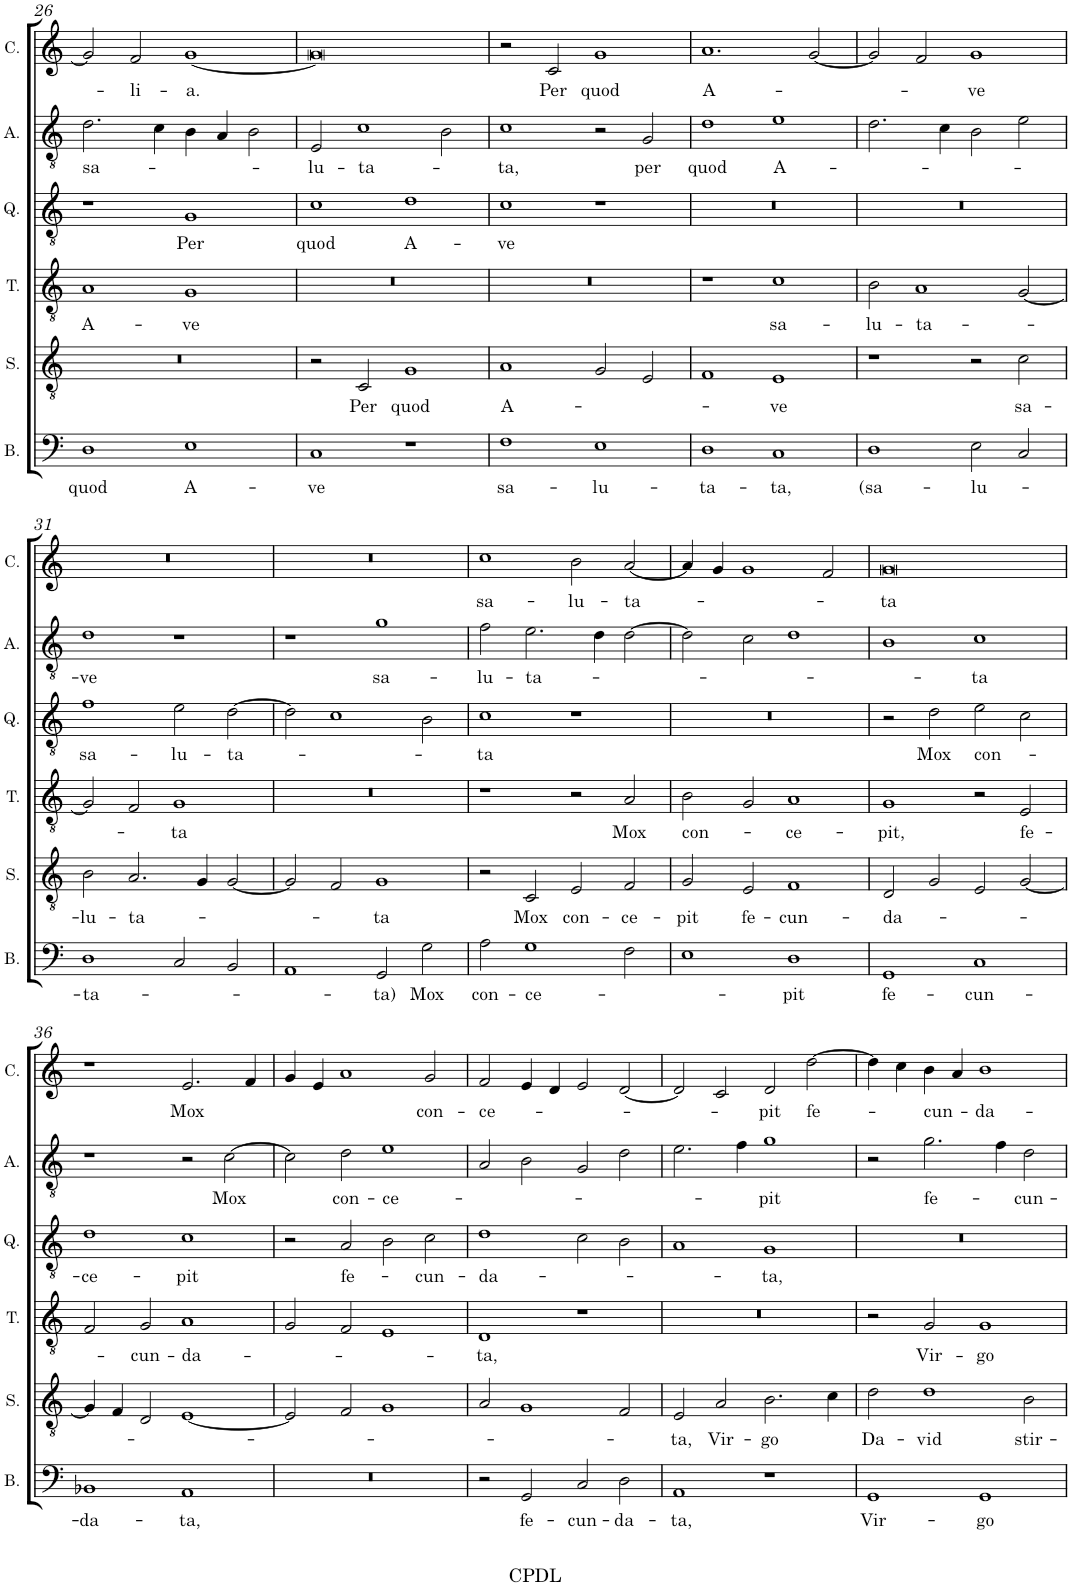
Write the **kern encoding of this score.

**kern	**text	**kern	**text	**kern	**text	**kern	**text	**kern	**text	**kern	**text
*part6	*part6	*part5	*part5	*part4	*part4	*part3	*part3	*part2	*part2	*part1	*part1
*staff6	*staff6	*staff5	*staff5	*staff4	*staff4	*staff3	*staff3	*staff2	*staff2	*staff1	*staff1
*I"Bassus	*	*I"Sexta vox	*	*I"Tenor	*	*I"Quinta vox	*	*I"Altus	*	*I"Cantus	*
*I'B.	*	*I'S.	*	*I'T.	*	*I'Q.	*	*I'A.	*	*I'C.	*
!!LO:PB:g=z
*clefF4	*	*clefGv2	*	*clefGv2	*	*clefGv2	*	*clefGv2	*	*clefG2	*
*k[]	*	*k[]	*	*k[]	*	*k[]	*	*k[]	*	*k[]	*
*M4/2	*	*M4/2	*	*M4/2	*	*M4/2	*	*M4/2	*	*M4/2	*
=26	=26	=26	=26	=26	=26	=26	=26	=26	=26	=26	=26
!	!LO:LY:b	!	!	!	!LO:LY:b	!	!	!	!LO:LY:b	!	!
1D	quod	0r	.	1A	A-	1r	.	2.d\	sa-	2g/]	.
!	!	!	!	!	!	!	!	!	!	!	!LO:LY:b
.	.	.	.	.	.	.	.	.	.	2f/	-li-
.	.	.	.	.	.	.	.	4c\	.	.	.
!	!LO:LY:b	!	!	!	!LO:LY:b	!	!LO:LY:b	!	!	!	!LO:LY:b
1E	A-	.	.	1G	-ve	1G	Per	4B\	.	[1g	-a.
.	.	.	.	.	.	.	.	4A/	.	.	.
.	.	.	.	.	.	.	.	2B\	.	.	.
=27	=27	=27	=27	=27	=27	=27	=27	=27	=27	=27	=27
!	!LO:LY:b	!	!	!	!	!	!LO:LY:b	!	!LO:LY:b	!	!
1C	-ve	2r	.	0r	.	1c	quod	2E/	-lu-	0g]	.
!	!	!	!LO:LY:b	!	!	!	!	!	!LO:LY:b	!	!
.	.	2C/	Per	.	.	.	.	1c	-ta-	.	.
!	!	!	!LO:LY:b	!	!	!	!LO:LY:b	!	!	!	!
1r	.	1G	quod	.	.	1d	A-	.	.	.	.
.	.	.	.	.	.	.	.	2B\	.	.	.
=28	=28	=28	=28	=28	=28	=28	=28	=28	=28	=28	=28
!	!LO:LY:b	!	!LO:LY:b	!	!	!	!LO:LY:b	!	!LO:LY:b	!	!
1F	sa-	1A	A-	0r	.	1c	-ve	1c	-ta,	2r	.
!	!	!	!	!	!	!	!	!	!	!	!LO:LY:b
.	.	.	.	.	.	.	.	.	.	2c/	Per
!	!LO:LY:b	!	!	!	!	!	!	!	!	!	!LO:LY:b
1E	-lu-	2G/	.	.	.	1r	.	2r	.	1g	quod
!	!	!	!	!	!	!	!	!	!LO:LY:b	!	!
.	.	2E/	.	.	.	.	.	2G/	per	.	.
=29	=29	=29	=29	=29	=29	=29	=29	=29	=29	=29	=29
!	!LO:LY:b	!	!	!	!	!	!	!	!LO:LY:b	!	!LO:LY:b
1D	-ta-	1F	.	1r	.	0r	.	1d	quod	1.a	A-
!	!LO:LY:b	!	!LO:LY:b	!	!LO:LY:b	!	!	!	!LO:LY:b	!	!
1C	-ta,	1E	-ve	1c	sa-	.	.	1e	A-	.	.
.	.	.	.	.	.	.	.	.	.	[2g/	.
=30	=30	=30	=30	=30	=30	=30	=30	=30	=30	=30	=30
!	!LO:LY:b	!	!	!	!LO:LY:b	!	!	!	!	!	!
1D	(sa-	1r	.	2B\	-lu-	0r	.	2.d\	.	2g/]	.
!	!	!	!	!	!LO:LY:b	!	!	!	!	!	!
.	.	.	.	1A	-ta-	.	.	.	.	2f/	.
.	.	.	.	.	.	.	.	4c\	.	.	.
!	!LO:LY:b	!	!	!	!	!	!	!	!	!	!LO:LY:b
2E\	-lu-	2r	.	.	.	.	.	2B\	.	1g	-ve
!	!	!	!LO:LY:b	!	!	!	!	!	!	!	!
2C/	.	2c\	sa-	[2G/	.	.	.	2e\	.	.	.
!!LO:LB:g=z
=31	=31	=31	=31	=31	=31	=31	=31	=31	=31	=31	=31
!	!LO:LY:b	!	!LO:LY:b	!	!	!	!LO:LY:b	!	!LO:LY:b	!	!
1D	-ta-	2B\	-lu-	2G/]	.	1f	sa-	1d	-ve	0r	.
!	!	!	!LO:LY:b	!	!	!	!	!	!	!	!
.	.	2.A/	-ta-	2F/	.	.	.	.	.	.	.
!	!	!	!	!	!LO:LY:b	!	!LO:LY:b	!	!	!	!
2C/	.	.	.	1G	-ta	2e\	-lu-	1r	.	.	.
.	.	4G/	.	.	.	.	.	.	.	.	.
!	!	!	!	!	!	!	!LO:LY:b	!	!	!	!
2BB/	.	[2G/	.	.	.	[2d\	-ta-	.	.	.	.
=32	=32	=32	=32	=32	=32	=32	=32	=32	=32	=32	=32
1AA	.	2G/]	.	0r	.	2d\]	.	1r	.	0r	.
.	.	2F/	.	.	.	1c	.	.	.	.	.
!	!LO:LY:b	!	!LO:LY:b	!	!	!	!	!	!LO:LY:b	!	!
2GG/	-ta)	1G	-ta	.	.	.	.	1g	sa-	.	.
!	!LO:LY:b	!	!	!	!	!	!	!	!	!	!
2G\	Mox	.	.	.	.	2B\	.	.	.	.	.
=33	=33	=33	=33	=33	=33	=33	=33	=33	=33	=33	=33
!	!LO:LY:b	!	!	!	!	!	!LO:LY:b	!	!LO:LY:b	!	!LO:LY:b
2A\	con-	2r	.	1r	.	1c	-ta	2f\	-lu-	1cc	sa-
!	!LO:LY:b	!	!LO:LY:b	!	!	!	!	!	!LO:LY:b	!	!
1G	-ce-	2C/	Mox	.	.	.	.	2.e\	-ta-	.	.
!	!	!	!LO:LY:b	!	!	!	!	!	!	!	!LO:LY:b
.	.	2E/	con-	2r	.	1r	.	.	.	2b\	-lu-
.	.	.	.	.	.	.	.	4d\	.	.	.
!	!	!	!LO:LY:b	!	!LO:LY:b	!	!	!	!	!	!LO:LY:b
2F\	.	2F/	-ce-	2A/	Mox	.	.	[2d\	.	[2a/	-ta-
=34	=34	=34	=34	=34	=34	=34	=34	=34	=34	=34	=34
!	!	!	!LO:LY:b	!	!LO:LY:b	!	!	!	!	!	!
1E	.	2G/	-pit	2B\	con-	0r	.	2d\]	.	4a/]	.
.	.	.	.	.	.	.	.	.	.	4g/	.
!	!	!	!LO:LY:b	!	!	!	!	!	!	!	!
.	.	2E/	fe-	2G/	.	.	.	2c\	.	1g	.
!	!LO:LY:b	!	!LO:LY:b	!	!LO:LY:b	!	!	!	!	!	!
1D	-pit	1F	-cun-	1A	-ce-	.	.	1d	.	.	.
.	.	.	.	.	.	.	.	.	.	2f/	.
=35	=35	=35	=35	=35	=35	=35	=35	=35	=35	=35	=35
!	!LO:LY:b	!	!LO:LY:b	!	!LO:LY:b	!	!	!	!	!	!LO:LY:b
1GG	fe-	2D/	-da-	1G	-pit,	2r	.	1B	.	0g	-ta
!	!	!	!	!	!	!	!LO:LY:b	!	!	!	!
.	.	2G/	.	.	.	2d\	Mox	.	.	.	.
!	!LO:LY:b	!	!	!	!	!	!LO:LY:b	!	!LO:LY:b	!	!
1C	-cun-	2E/	.	2r	.	2e\	con-	1c	-ta	.	.
!	!	!	!	!	!LO:LY:b	!	!	!	!	!	!
.	.	[2G/	.	2E/	fe-	2c\	.	.	.	.	.
!!LO:LB:g=z
=36	=36	=36	=36	=36	=36	=36	=36	=36	=36	=36	=36
!	!LO:LY:b	!	!	!	!	!	!LO:LY:b	!	!	!	!
1BB-X	-da-	4G/]	.	2F/	.	1d	-ce-	1r	.	1r	.
.	.	4F/	.	.	.	.	.	.	.	.	.
!	!	!	!	!	!LO:LY:b	!	!	!	!	!	!
.	.	2D/	.	2G/	-cun-	.	.	.	.	.	.
!	!LO:LY:b	!	!	!	!LO:LY:b	!	!LO:LY:b	!	!	!	!LO:LY:b
1AA	-ta,	[1E	.	1A	-da-	1c	-pit	2r	.	2.e/	Mox
!	!	!	!	!	!	!	!	!	!LO:LY:b	!	!
.	.	.	.	.	.	.	.	[2c\	Mox	.	.
.	.	.	.	.	.	.	.	.	.	4f/	.
=37	=37	=37	=37	=37	=37	=37	=37	=37	=37	=37	=37
0r	.	2E/]	.	2G/	.	2r	.	2c\]	.	4g/	.
.	.	.	.	.	.	.	.	.	.	4e/	.
!	!	!	!	!	!	!	!LO:LY:b	!	!LO:LY:b	!	!
.	.	2F/	.	2F/	.	2A/	fe-	2d\	con-	1a	.
!	!	!	!	!	!	!	!	!	!LO:LY:b	!	!
.	.	1G	.	1E	.	2B\	.	1e	-ce-	.	.
!	!	!	!	!	!	!	!LO:LY:b	!	!	!	!LO:LY:b
.	.	.	.	.	.	2c\	-cun-	.	.	2g/	con-
=38	=38	=38	=38	=38	=38	=38	=38	=38	=38	=38	=38
!	!	!	!	!	!LO:LY:b	!	!LO:LY:b	!	!	!	!LO:LY:b
2r	.	2A/	.	1D	-ta,	1d	-da-	2A/	.	2f/	-ce-
!	!LO:LY:b	!	!	!	!	!	!	!	!	!	!
2GG/	fe-	1G	.	.	.	.	.	2B\	.	4e/	.
.	.	.	.	.	.	.	.	.	.	4d/	.
!	!LO:LY:b	!	!	!	!	!	!	!	!	!	!
2C/	-cun-	.	.	1r	.	2c\	.	2G/	.	2e/	.
!	!LO:LY:b	!	!	!	!	!	!	!	!	!	!
2D\	-da-	2F/	.	.	.	2B\	.	2d\	.	[2d/	.
=39	=39	=39	=39	=39	=39	=39	=39	=39	=39	=39	=39
!	!LO:LY:b	!	!LO:LY:b	!	!	!	!	!	!	!	!
1AA	-ta,	2E/	-ta,	0r	.	1A	.	2.e\	.	2d/]	.
!	!	!	!LO:LY:b	!	!	!	!	!	!	!	!
.	.	2A/	Vir-	.	.	.	.	.	.	2c/	.
.	.	.	.	.	.	.	.	4f\	.	.	.
!	!	!	!LO:LY:b	!	!	!	!LO:LY:b	!	!LO:LY:b	!	!LO:LY:b
1r	.	2.B\	-go	.	.	1G	-ta,	1g	-pit	2d/	-pit
!	!	!	!	!	!	!	!	!	!	!	!LO:LY:b
.	.	.	.	.	.	.	.	.	.	[2dd\	fe-
.	.	4c\	.	.	.	.	.	.	.	.	.
=40	=40	=40	=40	=40	=40	=40	=40	=40	=40	=40	=40
!	!LO:LY:b	!	!LO:LY:b	!	!	!	!	!	!	!	!
1GG	Vir-	2d\	Da-	2r	.	0r	.	2r	.	4dd\]	.
.	.	.	.	.	.	.	.	.	.	4cc\	.
!	!	!	!LO:LY:b	!	!LO:LY:b	!	!	!	!LO:LY:b	!	!LO:LY:b
.	.	1d	-vid	2G/	Vir-	.	.	2.g\	fe-	4b\	-cun-
.	.	.	.	.	.	.	.	.	.	4a/	.
!	!LO:LY:b	!	!	!	!LO:LY:b	!	!	!	!	!	!LO:LY:b
1GG	-go	.	.	1G	-go	.	.	.	.	1b	-da-
.	.	.	.	.	.	.	.	4f\	.	.	.
!	!	!	!LO:LY:b	!	!	!	!	!	!LO:LY:b	!	!
.	.	2B\	stir-	.	.	.	.	2d\	-cun-	.	.
=	=	=	=	=	=	=	=	=	=	=	=
*-	*-	*-	*-	*-	*-	*-	*-	*-	*-	*-	*-
